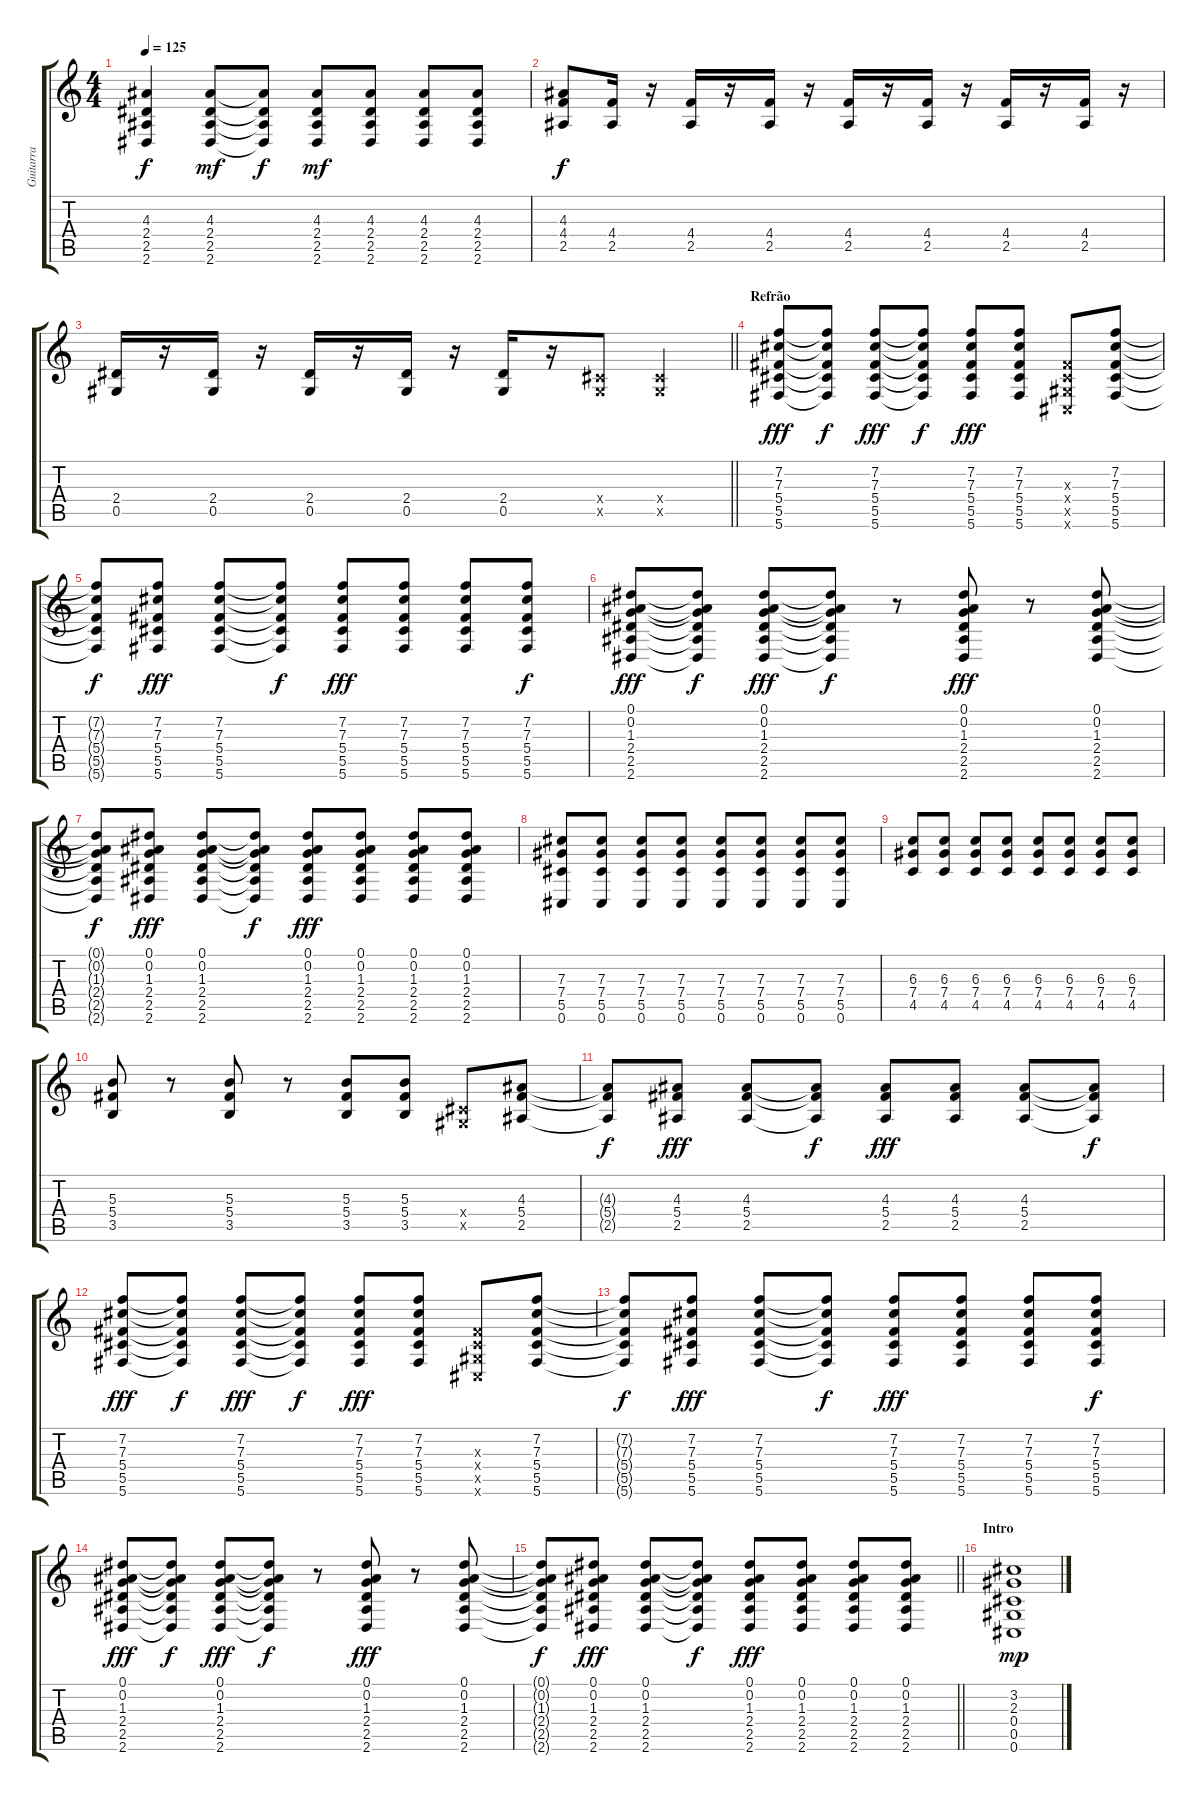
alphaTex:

\track ("Guitarra" "Guitarra") {instrument distortionguitar}
\staff {score tabs}
\tuning (Eb4 Bb3 Gb3 Db3 Ab2 Db2) {hide}
\ts (4 4)
\tempo 125
\clef g2
\ks c
(4.3{t} 2.4{t} 2.5{t} 2.6{t}).4{dy f} (4.3 2.4 2.5 2.6).8{dy mf} (4.3{t} 2.4{t} 2.5{t} 2.6{t}).8{dy f} (4.3 2.4 2.5 2.6).8{dy mf} (4.3 2.4 2.5 2.6).8 (4.3 2.4 2.5 2.6).8 (4.3 2.4 2.5 2.6).8 |
(4.3 4.4 2.5).8{dy f} (4.4 2.5).16 r.16 (4.4 2.5).16 r.16 (4.4 2.5).16 r.16 (4.4 2.5).16 r.16 (4.4 2.5).16 r.16 (4.4 2.5).16 r.16 (4.4 2.5).16 r.16 |
\barLineRight lightlight
(2.4 0.5).16 r.16 (2.4 0.5).16 r.16 (2.4 0.5).16 r.16 (2.4 0.5).16 r.16 (2.4 0.5).16 r.16 (0.4{x} 0.5{x}).8 (0.4{x} 0.5{x}).4 |
\section ("" "Refrão")
(7.2 7.3 5.4 5.5 5.6).8{dy fff} (7.2{t} 7.3{t} 5.4{t} 5.5{t} 5.6{t}).8{dy f} (7.2 7.3 5.4 5.5 5.6).8{dy fff} (7.2{t} 7.3{t} 5.4{t} 5.5{t} 5.6{t}).8{dy f} (7.2 7.3 5.4 5.5 5.6).8{dy fff} (7.2 7.3 5.4 5.5 5.6).8 (0.3{x} 0.4{x} 0.5{x} 0.6{x}).8 (7.2 7.3 5.4 5.5 5.6).8 |
(7.2{t} 7.3{t} 5.4{t} 5.5{t} 5.6{t}).8{dy f} (7.2 7.3 5.4 5.5 5.6).8{dy fff} (7.2 7.3 5.4 5.5 5.6).8 (7.2{t} 7.3{t} 5.4{t} 5.5{t} 5.6{t}).8{dy f} (7.2 7.3 5.4 5.5 5.6).8{dy fff} (7.2 7.3 5.4 5.5 5.6).8 (7.2 7.3 5.4 5.5 5.6).8 (7.2 7.3 5.4 5.5 5.6).8{dy f} |
(0.1 0.2 1.3 2.4 2.5 2.6).8{dy fff} (0.1{t} 0.2{t} 1.3{t} 2.4{t} 2.5{t} 2.6{t}).8{dy f} (0.1 0.2 1.3 2.4 2.5 2.6).8{dy fff} (0.1{t} 0.2{t} 1.3{t} 2.4{t} 2.5{t} 2.6{t}).8{dy f} r.8 (0.1 0.2 1.3 2.4 2.5 2.6).8{dy fff} r.8 (0.1 0.2 1.3 2.4 2.5 2.6).8 |
(0.1{t} 0.2{t} 1.3{t} 2.4{t} 2.5{t} 2.6{t}).8{dy f} (0.1 0.2 1.3 2.4 2.5 2.6).8{dy fff} (0.1 0.2 1.3 2.4 2.5 2.6).8 (0.1{t} 0.2{t} 1.3{t} 2.4{t} 2.5{t} 2.6{t}).8{dy f} (0.1 0.2 1.3 2.4 2.5 2.6).8{dy fff} (0.1 0.2 1.3 2.4 2.5 2.6).8 (0.1 0.2 1.3 2.4 2.5 2.6).8 (0.1 0.2 1.3 2.4 2.5 2.6).8 |
(7.3 7.4 5.5 0.6).8 (7.3 7.4 5.5 0.6).8 (7.3 7.4 5.5 0.6).8 (7.3 7.4 5.5 0.6).8 (7.3 7.4 5.5 0.6).8 (7.3 7.4 5.5 0.6).8 (7.3 7.4 5.5 0.6).8 (7.3 7.4 5.5 0.6).8 |
(6.3 7.4 4.5).8 (6.3 7.4 4.5).8 (6.3 7.4 4.5).8 (6.3 7.4 4.5).8 (6.3 7.4 4.5).8 (6.3 7.4 4.5).8 (6.3 7.4 4.5).8 (6.3 7.4 4.5).8 |
(5.3 5.4 3.5).8 r.8 (5.3 5.4 3.5).8 r.8 (5.3 5.4 3.5).8 (5.3 5.4 3.5).8 (0.4{x} 0.5{x}).8 (4.3 5.4 2.5).8 |
(4.3{t} 5.4{t} 2.5{t}).8{dy f} (4.3 5.4 2.5).8{dy fff} (4.3 5.4 2.5).8 (4.3{t} 5.4{t} 2.5{t}).8{dy f} (4.3 5.4 2.5).8{dy fff} (4.3 5.4 2.5).8 (4.3 5.4 2.5).8 (4.3{t} 5.4{t} 2.5{t}).8{dy f} |
(7.2 7.3 5.4 5.5 5.6).8{dy fff} (7.2{t} 7.3{t} 5.4{t} 5.5{t} 5.6{t}).8{dy f} (7.2 7.3 5.4 5.5 5.6).8{dy fff} (7.2{t} 7.3{t} 5.4{t} 5.5{t} 5.6{t}).8{dy f} (7.2 7.3 5.4 5.5 5.6).8{dy fff} (7.2 7.3 5.4 5.5 5.6).8 (0.3{x} 0.4{x} 0.5{x} 0.6{x}).8 (7.2 7.3 5.4 5.5 5.6).8 |
(7.2{t} 7.3{t} 5.4{t} 5.5{t} 5.6{t}).8{dy f} (7.2 7.3 5.4 5.5 5.6).8{dy fff} (7.2 7.3 5.4 5.5 5.6).8 (7.2{t} 7.3{t} 5.4{t} 5.5{t} 5.6{t}).8{dy f} (7.2 7.3 5.4 5.5 5.6).8{dy fff} (7.2 7.3 5.4 5.5 5.6).8 (7.2 7.3 5.4 5.5 5.6).8 (7.2 7.3 5.4 5.5 5.6).8{dy f} |
(0.1 0.2 1.3 2.4 2.5 2.6).8{dy fff} (0.1{t} 0.2{t} 1.3{t} 2.4{t} 2.5{t} 2.6{t}).8{dy f} (0.1 0.2 1.3 2.4 2.5 2.6).8{dy fff} (0.1{t} 0.2{t} 1.3{t} 2.4{t} 2.5{t} 2.6{t}).8{dy f} r.8 (0.1 0.2 1.3 2.4 2.5 2.6).8{dy fff} r.8 (0.1 0.2 1.3 2.4 2.5 2.6).8 |
\barLineRight lightlight
(0.1{t} 0.2{t} 1.3{t} 2.4{t} 2.5{t} 2.6{t}).8{dy f} (0.1 0.2 1.3 2.4 2.5 2.6).8{dy fff} (0.1 0.2 1.3 2.4 2.5 2.6).8 (0.1{t} 0.2{t} 1.3{t} 2.4{t} 2.5{t} 2.6{t}).8{dy f} (0.1 0.2 1.3 2.4 2.5 2.6).8{dy fff} (0.1 0.2 1.3 2.4 2.5 2.6).8 (0.1 0.2 1.3 2.4 2.5 2.6).8 (0.1 0.2 1.3 2.4 2.5 2.6).8 |
\section ("" "Intro")
(3.2 2.3 0.4 0.5 0.6).1{dy mp}
